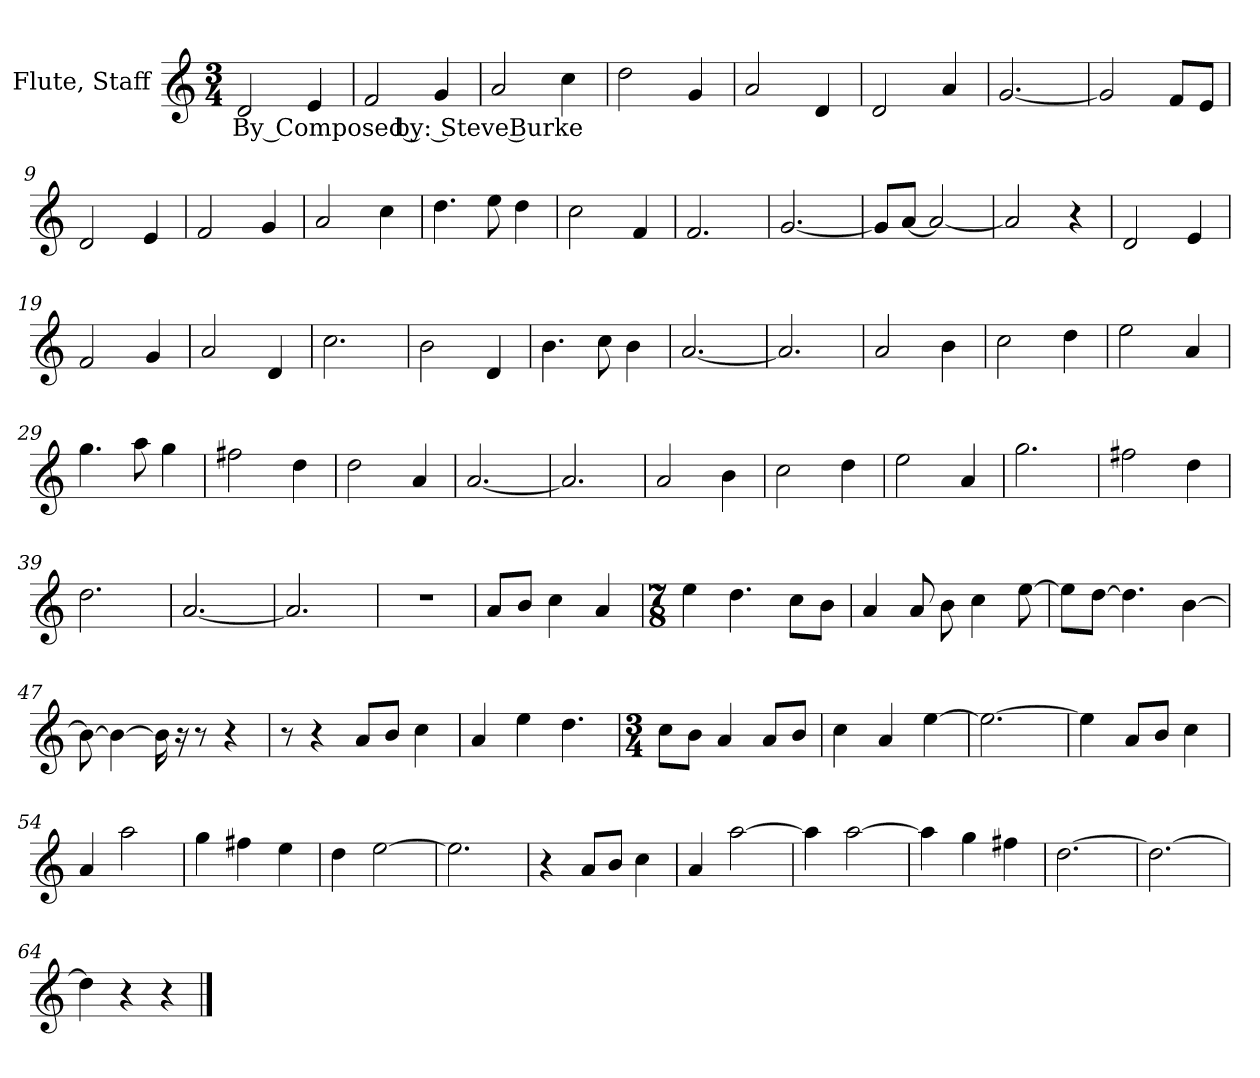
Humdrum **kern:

**kern	**text
*part1	*part1
*staff1	*staff1
*I"Flute, Staff	*
*I'Fl.	*
*clefG2	*
*k[]	*
*M3/4	*
*MM150	*
=1	=1
!	!LO:LY:b
2d/	By Composed by: Steve Burke
4e/	.
=2	=2
2f/	.
4g/	.
=3	=3
2a/	.
4cc\	.
=4	=4
2dd\	.
4g/	.
=5	=5
2a/	.
4d/	.
=6	=6
2d/	.
4a/	.
=7	=7
[2.g/	.
=8	=8
2g/]	.
8f/L	.
8e/J	.
=9	=9
2d/	.
4e/	.
=10	=10
2f/	.
4g/	.
=11	=11
2a/	.
4cc\	.
=12	=12
4.dd\	.
8ee\	.
4dd\	.
=13	=13
2cc\	.
4f/	.
=14	=14
2.f/	.
!!LO:LB:g=z
=15	=15
[2.g/	.
=16	=16
8g/L]	.
[8a/J	.
2a/_	.
=17	=17
2a/]	.
4r	.
=18	=18
2d/	.
4e/	.
=19	=19
2f/	.
4g/	.
=20	=20
2a/	.
4d/	.
=21	=21
2.cc\	.
=22	=22
2b\	.
4d/	.
=23	=23
4.b\	.
8cc\	.
4b\	.
=24	=24
[2.a/	.
=25	=25
2.a/]	.
=26	=26
2a/	.
4b\	.
=27	=27
2cc\	.
4dd\	.
=28	=28
2ee\	.
4a/	.
=29	=29
4.gg\	.
8aa\	.
4gg\	.
=30	=30
2ff#X\	.
4dd\	.
!!LO:LB:g=z
=31	=31
2dd\	.
4a/	.
=32	=32
[2.a/	.
=33	=33
2.a/]	.
=34	=34
2a/	.
4b\	.
=35	=35
2cc\	.
4dd\	.
=36	=36
2ee\	.
4a/	.
=37	=37
2.gg\	.
=38	=38
2ff#X\	.
4dd\	.
=39	=39
2.dd\	.
=40	=40
[2.a/	.
=41	=41
2.a/]	.
=42	=42
2.r	.
=43	=43
8a/L	.
8b/J	.
4cc\	.
4a/	.
=44	=44
*M7/8	*
4ee\	.
4.dd\	.
8cc\L	.
8b\J	.
=45	=45
4a/	.
8a/	.
8b\	.
4cc\	.
[8ee\	.
!!LO:LB:g=z
=46	=46
8ee\L]	.
[8dd\J	.
4.dd\]	.
[4b\	.
=47	=47
8b\_	.
4b\_	.
16b\]	.
16r	.
8r	.
4r	.
=48	=48
8r	.
4r	.
8a/L	.
8b/J	.
4cc\	.
=49	=49
4a/	.
4ee\	.
4.dd\	.
=50	=50
*M3/4	*
8cc\L	.
8b\J	.
4a/	.
8a/L	.
8b/J	.
=51	=51
4cc\	.
4a/	.
[4ee\	.
=52	=52
2.ee\_	.
=53	=53
4ee\]	.
8a/L	.
8b/J	.
4cc\	.
=54	=54
4a/	.
2aa\	.
=55	=55
4gg\	.
4ff#X\	.
4ee\	.
=56	=56
4dd\	.
[2ee\	.
!!LO:LB:g=z
=57	=57
2.ee\]	.
=58	=58
4r	.
8a/L	.
8b/J	.
4cc\	.
=59	=59
4a/	.
[2aa\	.
=60	=60
4aa\]	.
[2aa\	.
=61	=61
4aa\]	.
4gg\	.
4ff#X\	.
=62	=62
[2.dd\	.
=63	=63
2.dd\_	.
=64	=64
4dd\]	.
4r	.
4r	.
==	==
*-	*-
